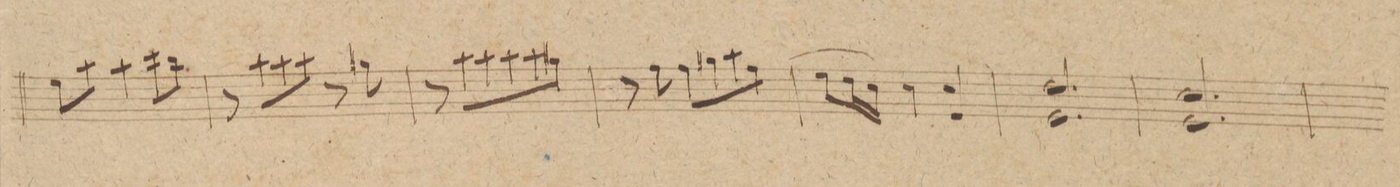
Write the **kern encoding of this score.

**kern	**dynam
*I"Violino 1mo	*
*clefG2	*
*k[f#c#]	*
*M3/4	*
8ee\L	.
8aa\J	.
4aa\	.
8ccc#\L	.
8bb\J	.
=22	=22
8r	.
8aa\L	.
8aa\	.
8aa\J	.
8r	.
8gg#X\	.
=23	=23
8r	.
8aa\L	.
8aa\	.
8aa\	.
8aa\	.
8gg#X\J	.
=24	=24
8r	.
8ff#\	.
8ff#\L	.
8gg#X\	.
8aa\	.
8ff#\J	.
=25	=25
(8ee\L	.
16dd\L	.
16cc#\JJ)	.
4cc#\	.
4cc#/ 4e/	.
=26	=26
2.dd/ 2.e/	.
=27	=27
2.cc#/ 2.e/	.
=28	=28
*-	*-
